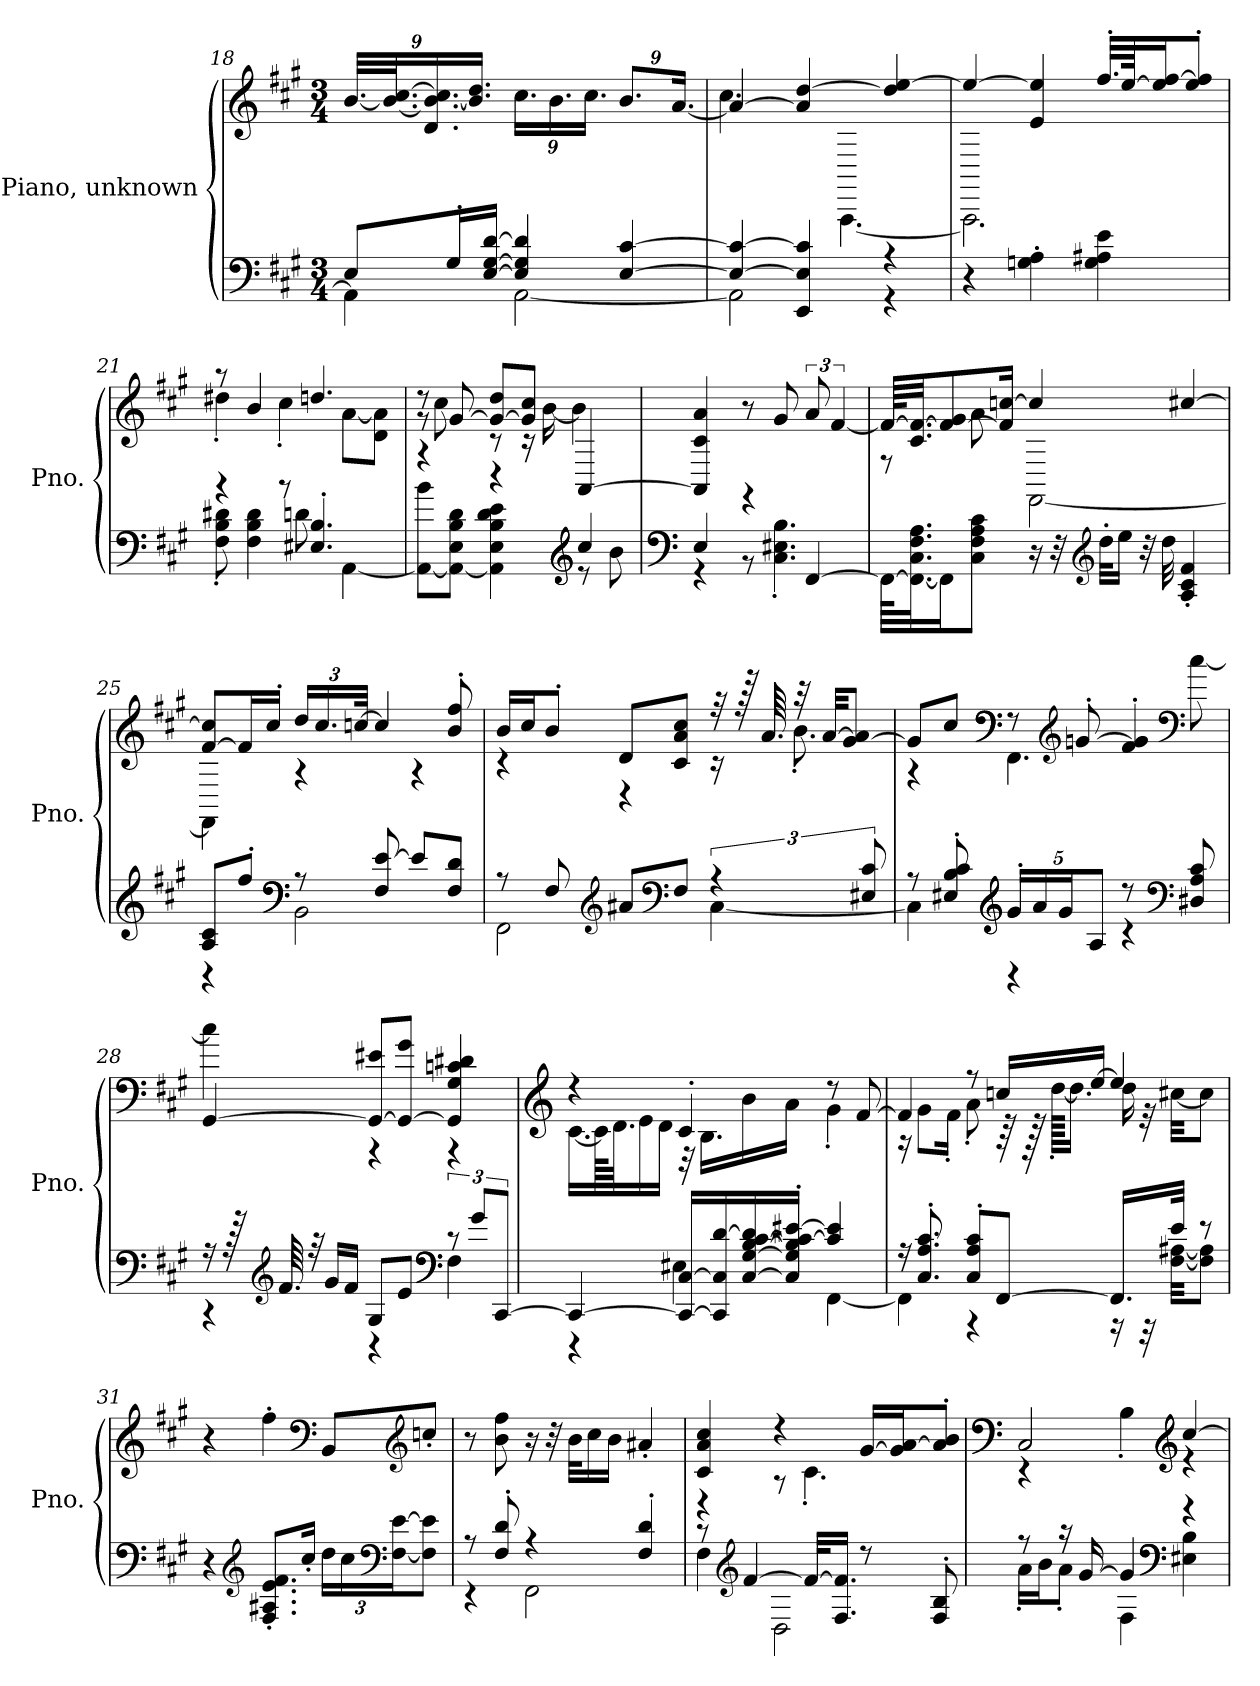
**kern	**kern
*part1	*part1
*staff2	*staff1
*I"Piano, unknown	*
*I'Pno.	*
*clefF4	*clefG2
*k[f#c#g#]	*k[f#c#g#]
*M3/4	*M3/4
=18	=18
*^	*
*	*	*Xbrackettup
8E/L	4AA\]	[36.b/LLL
.	.	36.b/_ [36.cc#/J
.	.	18.d/ 18.b/_ 18.cc#/]
16G#'/L	.	.
.	.	18.b/] 18.dd/JJ
[16E/ [16G#/ [16d/JJ	.	.
4E/] 4G#/] 4d/]	[2AA\	18.cc#\LL
.	.	18.b\
.	.	18.cc#\JJ
[4E/ [4c#/	.	9.b/L
.	.	[18.a/Jk
!!LO:LB:g=z
=19	=19	=19
*	*	*^
4E/_ 4c#/_	2AA\]	4a/_	4.cc#\
4EE/ 4E/] 4c#/]	.	4a/] [4dd/	.
.	.	.	[4.AAA\
4r	4r	4dd/] [4ee/	.
*v	*v	*	*
=20	=20	=20
4r	4ee/_	2.AAA\]
4Gn\' 4A\'	4e/ 4ee/]	.
4G\ 4A#X\ 4e\	32.ff#'/LLL	.
.	[64ee/JK	.
.	16ee/] [16ff#/J	.
.	8ee/' 8ff#/]'J	.
=21	=21	=21
*^	*	*
4r	8F#\' 8B\' 8d#X\'	8r	4dd#X'\
.	4F#\ 4B\ 4d#\	4b/	.
8r	.	.	4cc#'\
4.E#X/' 4.B/'	8dn\	4.ddn/	.
.	[4AA\	.	[8a\L
.	.	.	8d\ 8a\]J
=22	=22	=22	=22
4r	8AA\_ 8b\L	8r	8r
.	8AA\_ 8E\ 8B\ 8d\J	[8g#/	8cc#\
4r	4AA\] 4E\ 4B\ 4d\ 4e\	8g#/_ 8dd/L	8r
.	.	8g#/] 8cc#/J	16r
.	.	.	[16b\
*clefG2	*	*	*
4cc#/	8r	[4AA/	4b\]
.	8b\	.	.
*	*	*v	*v
!!LO:LB:g=z
=23	=23	=23
*clefF4	*	*
4E/	4r	4AA/] 4c#/ 4a/
4r	8r	8r
.	4.C#\' 4.E#X\' 4.B\'	8g#/
*	*	*brackettup
[4FF#/	.	12a/
.	.	[6f#/
*v	*v	*
=24	=24
*	*^
64FF#\KLLL_	64f#/KLLL_	8r
32.FF#\_ 32.C#\ 32.F#\ 32.A\J	32.c#/ 32.f#/_JJ	.
16FF#\J]	8f#/_ 8g#/	.
8C#\ 8F#\ 8A\ 8c#\J	.	8a\
.	16f#/] [16ccn/Jk	.
16r	4cc/]	[2FF#\
32r	.	.
*clefG2	*	*
32dd'\KLL	.	.
16ee\JJ	.	.
32r	.	.
32dd\	.	.
4A/' 4c#/' 4f#/'	[4cc#X/	.
=25	=25	=25
*^	*	*
8A/ 8c#/L	4r	[8f#/ 8cc#/]L	4FF#\]
8ff#'/J	.	16f#/L]	.
.	.	16cc#'/JJ	.
*clefF4	*	*	*
*	*	*Xbrackettup	*
8r	2BB\	24dd/LL	4r
.	.	24.cc#/	.
.	.	[48ccn/JJk	.
8F#/ [8e/	.	4cc/]	.
8e/L]	.	.	4r
8F#/ 8d/J	.	8b/' 8ff#/'	.
!!LO:LB:g=z	!!
=26	=26	=26	=26
8r	2FF#\	16b/LL	4r
.	.	16cc#/J	.
8F#/	.	8b'/J	.
*clefG2	*	*	*
8a#X/L	.	8d/L	4r
*clefF4	*	*	*
8F#/J	.	8c#/ 8a/ 8cc#/J	.
6r	[4C#\	32r	16r
.	.	128r	.
.	.	64.a/	.
.	.	32r	8.b'\
.	.	[32a/KKL	.
.	.	[8g#/ 8a/]J	.
12E#X/ 12c#/	.	.	.
=27	=27	=27	=27
8r	4C#\]	8g#/L]	4r
8E#X/' 8B/' 8c#/'	.	8cc#/J	.
*clefG2	*	*clefF4	*
*Xbrackettup	*	*	*
20g#'/LL	4r	8r	4.FF#\
20a/	.	.	.
20g#/J	.	.	.
*	*	*clefG2	*
.	.	[8gn'/	.
10A/J	.	.	.
8r	4r	4f#/' 4g/]'	.
*clefF4	*	*clefF4	*
8D#X/ 8A/ 8c#/	.	.	[8cc#\
!!LO:LB:g=z	!!
=28	=28	=28	=28
16r	4r	[4GG#/	4cc#\]
128r	.	.	.
*clefG2	*	*	*
64.f#/	.	.	.
32r	.	.	.
16g#/LL	.	.	.
16f#/JJ	.	.	.
8G#/L	4r	8GG#/_ 8e#X/L	4r
8e/J	.	8GG#/_ 8g#/J	.
*clefF4	*	*	*
*brackettup	*	*	*
12r	4F#\	4GG#/] 4G#/ 4cn/ 4d#X/	4r
12g#/L	.	.	.
[12CC#/J	.	.	.
=29	=29	=29	=29
*	*	*clefG2	*
4CC#/_	4r	4r	[16.c#\LL
.	.	.	128c#\KLL]
.	.	.	64.d\JJ
.	.	.	16e\
.	.	.	16d\JJ
16CC#/_ [16C#/LL	4E#X\	4c#'/	32r
.	.	.	16.B\LL
16CC#/] 16C#/] [16d/	.	.	.
[16C#/ [16G#/ [16B/ [16c#/ 16d/]	.	.	16b\
16C#/]' 16G#/]' 16B/]' 16c#/_' [16e#X/'JJ	.	.	16a\JJ
4c#/] 4e#/]	[4FF#\	8r	4g#'\
.	.	[8f#/	.
!!LO:LB:g=z	!!
=30	=30	=30	=30
16r	4FF#\]	4f#/]	16r
8.C#/' 8.A/' 8.c#/'	.	.	8g#\L
.	.	.	16f#'\Jk
8C#/' 8A/' 8c#/'L	4r	8r	8a'\
[8FF#/J	.	16ccn/LL	64r
.	.	.	128r
.	.	.	[128dd'\KKKLL
.	.	.	16.dd\JJ]
.	.	[16ee/JJ	.
16.FF#/LL]	16r	4ee/]	16dd\
.	32r	.	32r
32e/JJk	[32F#\ [32A#X\KKL	.	[32cc#X\KKL
8r	8F#\] 8A#\]J	.	8cc#\J]
*v	*v	*	*
*	*v	*v
=31	=31
4r	4r
*clefG2	*
8.F#/' 8.A#X/' 8.e/' 8.f#/'L	4ff#'\
16cc#'/Jk	.
*	*clefF4
*Xbrackettup	*
24dd\LL	8BB/L
24cc#\	.
*clefF4	*
[24F#\ [24e\J	.
*	*clefG2
8F#\] 8e\]J	8ccn'/J
=32	=32
*^	*
8r	4r	8r
8F#/' 8d/'	.	8b\ 8ff#\
4r	2FF#\	16r
.	.	32r
.	.	32b\KLL
.	.	16cc#\
.	.	16b\JJ
4F#/' 4d/'	.	4a#X'/
!!LO:PB:g=z
=33	=33	=33
*	*	*^
8r	4F#\	4c#/ 4a/ 4cc#/	4r
*clefG2	*	*	*
[4f#/	.	.	.
.	2D\	4r	8r
32f#/KLL_	.	.	4.c#'\
16.F#/ 16.f#/]JJ	.	.	.
8r	.	[16g#/LL	.
.	.	16g#/] [16a/J	.
8F#/' 8B/'	.	8a/]' 8b/'J	.
=34	=34	=34	=34
*	*	*clefF4	*
8r	16a'\LL	2C#/	4r
.	16b\J	.	.
16r	8a'\J	.	.
[16g#/	.	.	.
4g#/]	4F#\	.	4B'\
*clefF4	*	*clefG2	*
4r	4E#X\ 4B\	[4cc#/	4r
*v	*v	*	*
*	*v	*v
=	=
*-	*-
